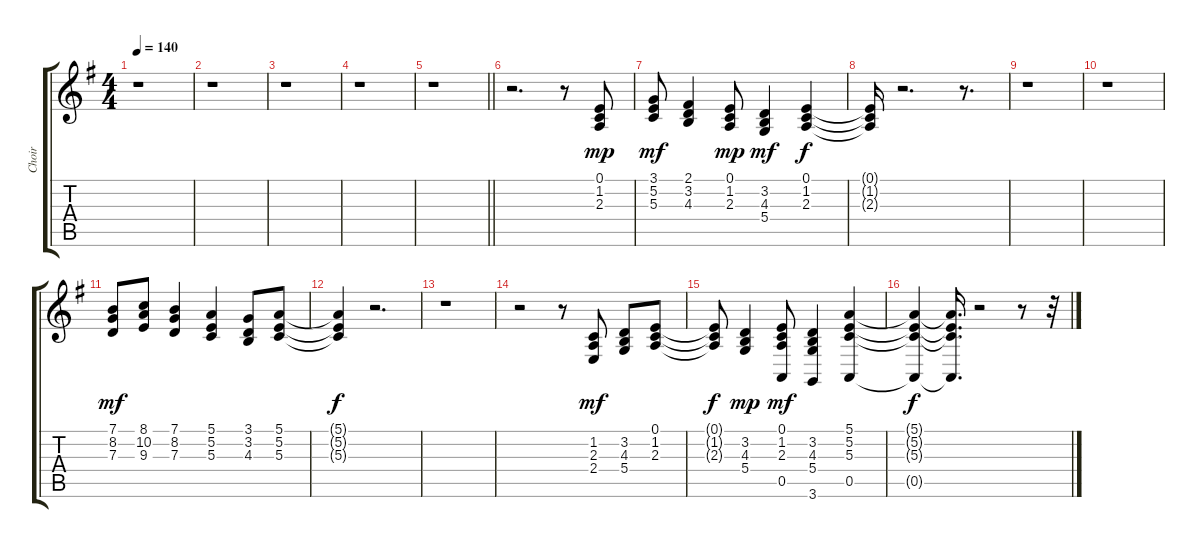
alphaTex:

\track ("Choir" "Choir") {instrument pad4choir}
\staff {score tabs}
\tuning (E4 B3 G3 D3 A2 E2) {hide}
\ts (4 4)
\tempo 140
\clef g2
\ks eminor
r.1{dy mp} |
r.1 |
r.1 |
r.1 |
\barLineRight lightlight
r.1 |
\section ("" "")
r.2{d} r.8 (0.1 1.2 2.3).8 |
(3.1 5.2 5.3).8{dy mf} (2.1 3.2 4.3).4 (0.1 1.2 2.3).8{dy mp} (3.2 4.3 5.4).4{dy mf} (0.1 1.2 2.3).4{dy f} |
(0.1{t} 1.2{t} 2.3{t}).16 r.2{d} r.8{d} |
r.1 |
r.1 |
(7.1 8.2 7.3).8{dy mf} (8.1 10.2 9.3).8 (7.1 8.2 7.3).4 (5.1 5.2 5.3).4 (3.1 3.2 4.3).8 (5.1 5.2 5.3).8 |
(5.1{t} 5.2{t} 5.3{t}).4{dy f} r.2{d} |
r.1 |
r.2 r.8 (1.2 2.3 2.4).8{dy mf} (3.2 4.3 5.4).8 (0.1 1.2 2.3).8 |
(0.1{t} 1.2{t} 2.3{t}).8{dy f} (3.2 4.3 5.4).4{dy mp} (0.1 1.2 2.3 0.5).8{dy mf} (3.2 4.3 5.4 3.6).4 (5.1 5.2 5.3 0.5).4 |
(5.1{t} 5.2{t} 5.3{t} 0.5{t}).4{dy f} (5.1{t} 5.2{t} 5.3{t} 0.5{t}).16{d} r.2 r.8 r.32
